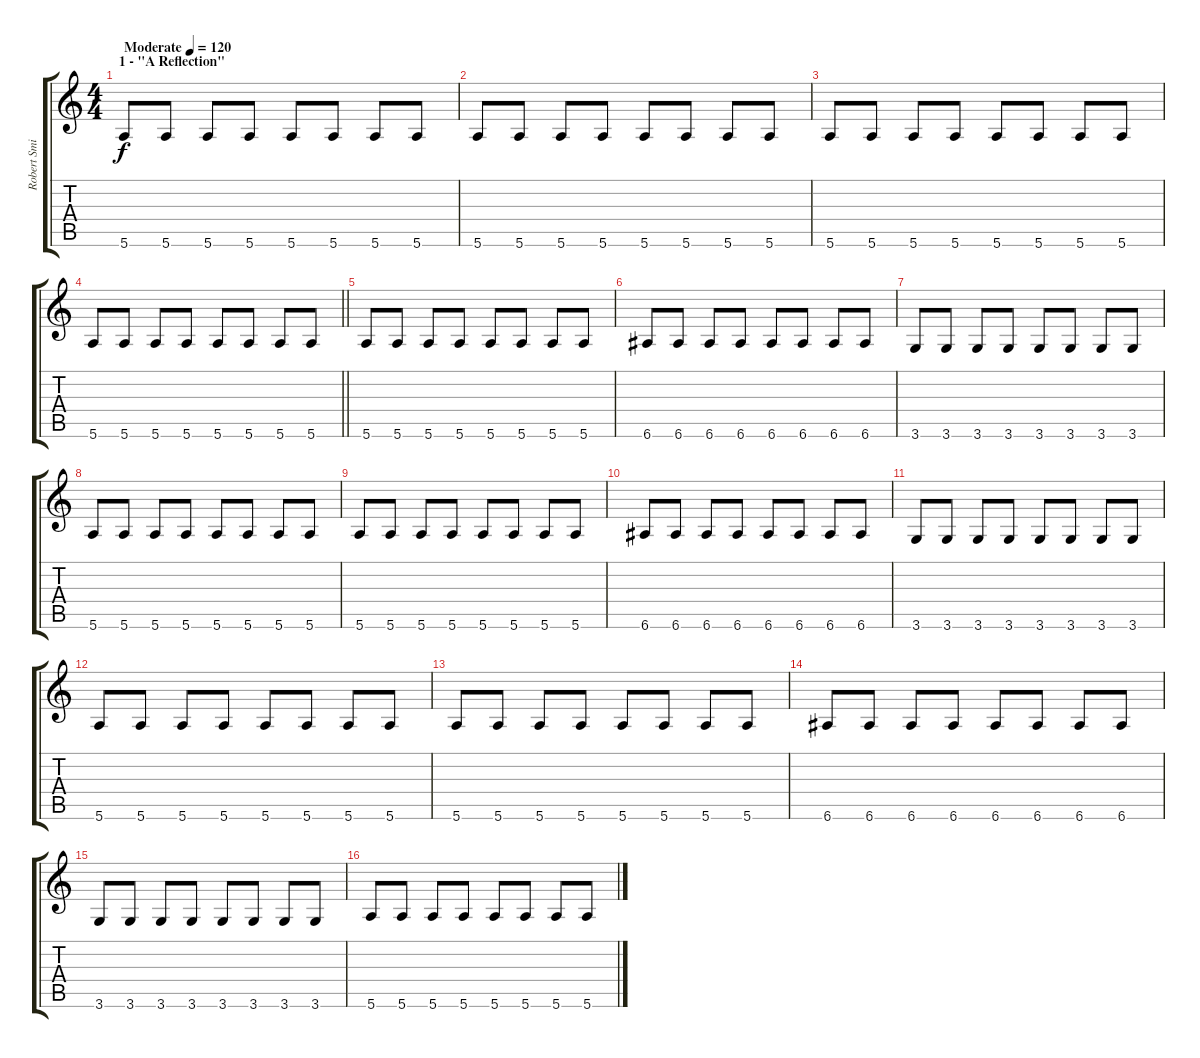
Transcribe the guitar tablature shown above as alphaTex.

\track ("Robert Smith 2" "Robert Smi") {instrument electricguitarclean}
\staff {score tabs}
\tuning (E4 B3 G3 D3 A2 E2) {hide}
\ts (4 4)
\section ("" "1 - \"A Reflection\"")
\tempo (120 "Moderate")
\tempo 88
\tempo (120 "Moderate")
\clef g2
\ks c
5.6.8{dy f volume 0 instrument electricguitarclean} 5.6.8{volume 7} 5.6.8 5.6.8 5.6.8 5.6.8 5.6.8 5.6.8 |
5.6.8 5.6.8 5.6.8 5.6.8 5.6.8 5.6.8 5.6.8 5.6.8 |
5.6.8 5.6.8 5.6.8 5.6.8 5.6.8 5.6.8 5.6.8 5.6.8 |
\barLineRight lightlight
5.6.8 5.6.8 5.6.8 5.6.8 5.6.8 5.6.8 5.6.8 5.6.8 |
5.6.8 5.6.8 5.6.8 5.6.8 5.6.8 5.6.8 5.6.8 5.6.8 |
6.6.8 6.6.8 6.6.8 6.6.8 6.6.8 6.6.8 6.6.8 6.6.8 |
3.6.8 3.6.8 3.6.8 3.6.8 3.6.8 3.6.8 3.6.8 3.6.8 |
5.6.8 5.6.8 5.6.8 5.6.8 5.6.8 5.6.8 5.6.8 5.6.8 |
5.6.8 5.6.8 5.6.8 5.6.8 5.6.8 5.6.8 5.6.8 5.6.8 |
6.6.8 6.6.8 6.6.8 6.6.8 6.6.8 6.6.8 6.6.8 6.6.8 |
3.6.8 3.6.8 3.6.8 3.6.8 3.6.8 3.6.8 3.6.8 3.6.8 |
5.6.8 5.6.8 5.6.8 5.6.8 5.6.8 5.6.8 5.6.8 5.6.8 |
5.6.8 5.6.8 5.6.8 5.6.8 5.6.8 5.6.8 5.6.8 5.6.8 |
6.6.8 6.6.8 6.6.8 6.6.8 6.6.8 6.6.8 6.6.8 6.6.8 |
3.6.8 3.6.8 3.6.8 3.6.8 3.6.8 3.6.8 3.6.8 3.6.8 |
5.6.8 5.6.8 5.6.8 5.6.8 5.6.8 5.6.8 5.6.8 5.6.8
